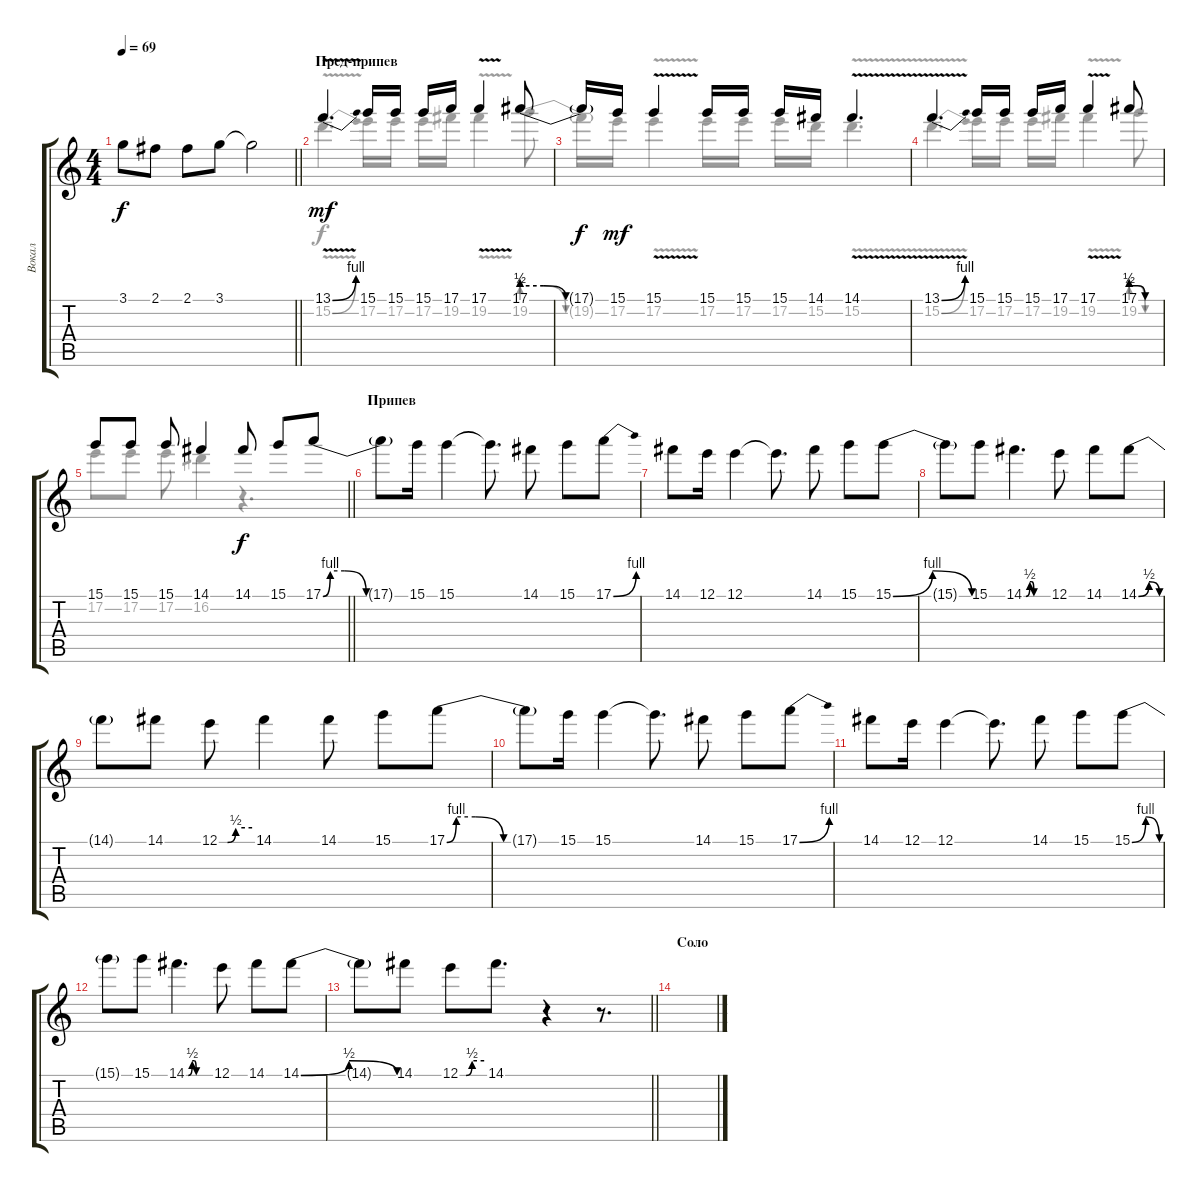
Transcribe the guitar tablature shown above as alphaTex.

\track ("Вокал" "Вокал") {instrument electricguitarjazz}
\staff {score tabs}
\tuning (E4 B3 G3 D3 A2 E2) {hide}
\voice
\ts (4 4)
\tempo 69
\clef g2
\barLineRight lightlight
\ks c
3.1.8{dy f} 2.1.8 2.1.8 3.1.8 3.1{t}.2 |
\section ("" "Пред-припев")
13.1{be (bend 0 0 60 4) v}.4{d dy mf} 15.1.16 15.1.16 15.1.16 17.1.16 17.1{v}.4 17.1{be (custom 0 2 15 2 30 0 60 0)}.8 |
17.1{t}.16{dy f} 15.1.16{dy mf} 15.1{v}.4 15.1.16 15.1.16 15.1.16 14.1.16 14.1{v}.4{d} |
13.1{be (bend 0 0 60 4) v}.4{d} 15.1.16 15.1.16 15.1.16 17.1.16 17.1{v}.4 17.1{be (custom 0 2 15 2 30 0 60 0)}.8 |
\barLineRight lightlight
15.1.8 15.1.8 15.1.8 14.1.4 14.1.8{dy f instrument distortionguitar} 15.1.8 17.1{be (custom 0 0 5 4 15 4 30 0 60 0)}.8 |
\section ("" "Припев")
17.1{t}.8 15.1.16 15.1.4 15.1{t}.8{d} 14.1.8 15.1.8 17.1{be (bend 0 0 60 4)}.8 |
14.1.8 12.1.16 12.1.4 12.1{t}.8{d} 14.1.8 15.1.8 15.1{be (bendrelease 0 0 5 4 45 4 60 0)}.8 |
15.1{t}.8 15.1.8 14.1{be (custom 0 0 5 0 15 2 20 2 25 0 30 0 60 0)}.4{d} 12.1.8 14.1.8 14.1{be (bendrelease 0 0 5 2 45 2 60 0)}.8 |
14.1{t}.8 14.1.8 12.1{be (custom 0 0 15 0 30 2 60 2)}.8 14.1.4 14.1.8 15.1.8 17.1{be (custom 0 0 5 4 15 4 30 0 60 0)}.8 |
17.1{t}.8 15.1.16 15.1.4 15.1{t}.8{d} 14.1.8 15.1.8 17.1{be (bend 0 0 60 4)}.8 |
14.1.8 12.1.16 12.1.4 12.1{t}.8{d} 14.1.8 15.1.8 15.1{be (bendrelease 0 0 5 4 45 4 60 0)}.8 |
15.1{t}.8 15.1.8 14.1{be (custom 0 0 5 0 15 2 20 2 25 0 30 0 60 0)}.4{d} 12.1.8 14.1.8 14.1{be (bendrelease 0 0 5 2 45 2 60 0)}.8 |
\barLineRight lightlight
14.1{t}.8 14.1.8 12.1{be (custom 0 0 15 0 30 2 60 2)}.8 14.1.8{d} r.4 r.8{d} |
\section ("" "Соло")
|
|
\voice
\clef g2
\ottava regular
\simile none
\barLineRight lightlight
\ks c
|
15.2{be (bend 0 0 60 4) v}.4{d} 17.2.16 17.2.16 17.2.16 19.2.16 19.2{v}.4 19.2{be (custom 0 2 15 2 30 0 60 0)}.8 |
19.2{t}.16 17.2.16 17.2{v}.4 17.2.16 17.2.16 17.2.16 15.2.16 15.2{v}.4{d} |
15.2{be (bend 0 0 60 4) v}.4{d} 17.2.16 17.2.16 17.2.16 19.2.16 19.2{v}.4 19.2{be (custom 0 2 15 2 30 0 60 0)}.8 |
\barLineRight lightlight
17.2.8 17.2.8 17.2.8 16.2.4 r.4{d} |
|
|
|
|
|
|
|
\barLineRight lightlight
|
|
|
